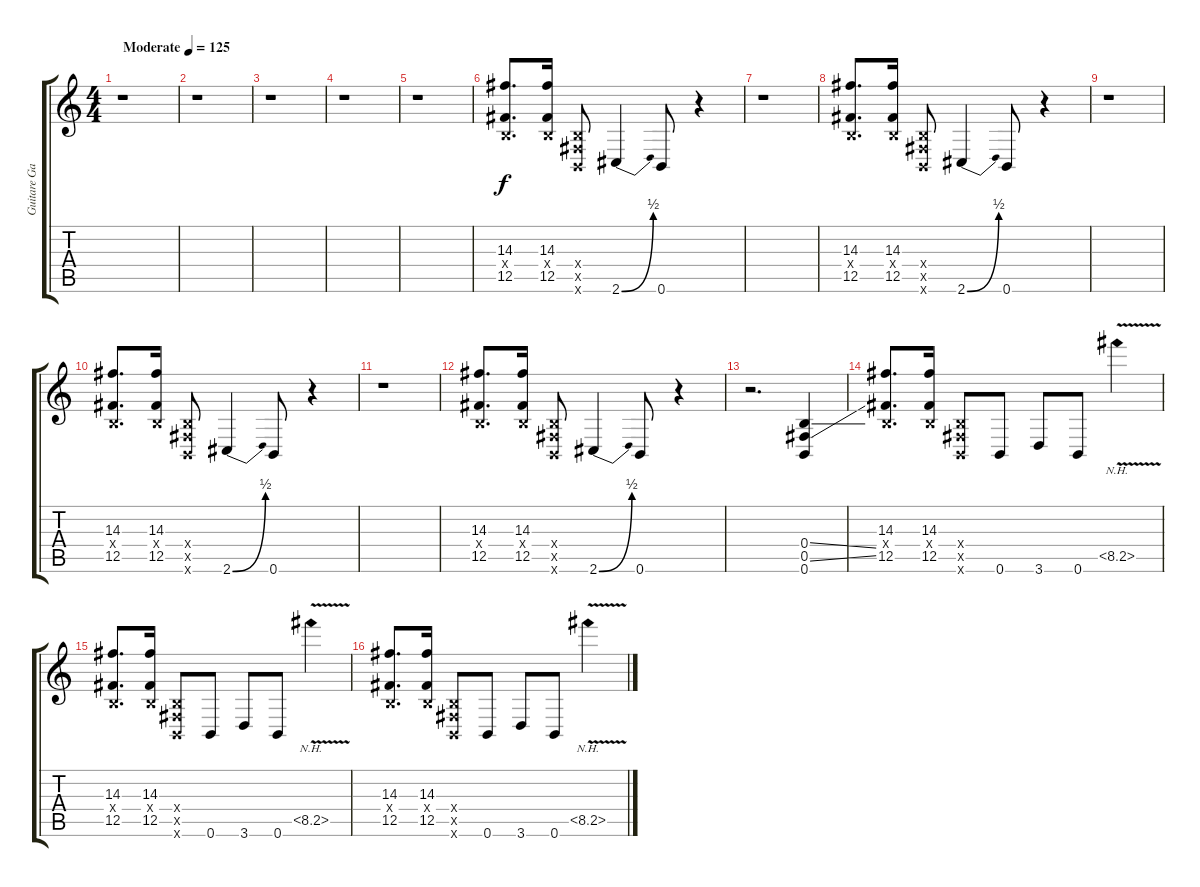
\track ("Guitare Gauche" "Guitare Ga") {instrument distortionguitar}
\staff {score tabs}
\tuning (Db4 Ab3 E3 B2 Gb2 B1) {hide}
\ts (4 4)
\tempo (125 "Moderate")
\clef g2
\ks c
r.1{dy f instrument distortionguitar} |
r.1 |
r.1 |
r.1 |
r.1 |
(14.3 0.4{x} 12.5).8{d} (14.3 0.4{x} 12.5).16 (0.4{x} 0.5{x} 0.6{x}).8 2.6{be (bend 0 0 60 2)}.4 0.6.8 r.4 |
r.1 |
(14.3 0.4{x} 12.5).8{d} (14.3 0.4{x} 12.5).16 (0.4{x} 0.5{x} 0.6{x}).8 2.6{be (bend 0 0 60 2)}.4 0.6.8 r.4 |
r.1 |
(14.3 0.4{x} 12.5).8{d} (14.3 0.4{x} 12.5).16 (0.4{x} 0.5{x} 0.6{x}).8 2.6{be (bend 0 0 60 2)}.4 0.6.8 r.4 |
r.1 |
(14.3 0.4{x} 12.5).8{d} (14.3 0.4{x} 12.5).16 (0.4{x} 0.5{x} 0.6{x}).8 2.6{be (bend 0 0 60 2)}.4 0.6.8 r.4 |
r.2{d} (0.4{ss} 0.5{ss} 0.6).4 |
(14.3 0.4{x} 12.5).8{d} (14.3 0.4{x} 12.5).16 (0.4{x} 0.5{x} 0.6{x}).8 0.6.8 3.6.8 0.6.8 8.5{nh v}.4 |
(14.3 0.4{x} 12.5).8{d} (14.3 0.4{x} 12.5).16 (0.4{x} 0.5{x} 0.6{x}).8 0.6.8 3.6.8 0.6.8 8.5{nh v}.4 |
(14.3 0.4{x} 12.5).8{d} (14.3 0.4{x} 12.5).16 (0.4{x} 0.5{x} 0.6{x}).8 0.6.8 3.6.8 0.6.8 8.5{nh v}.4
